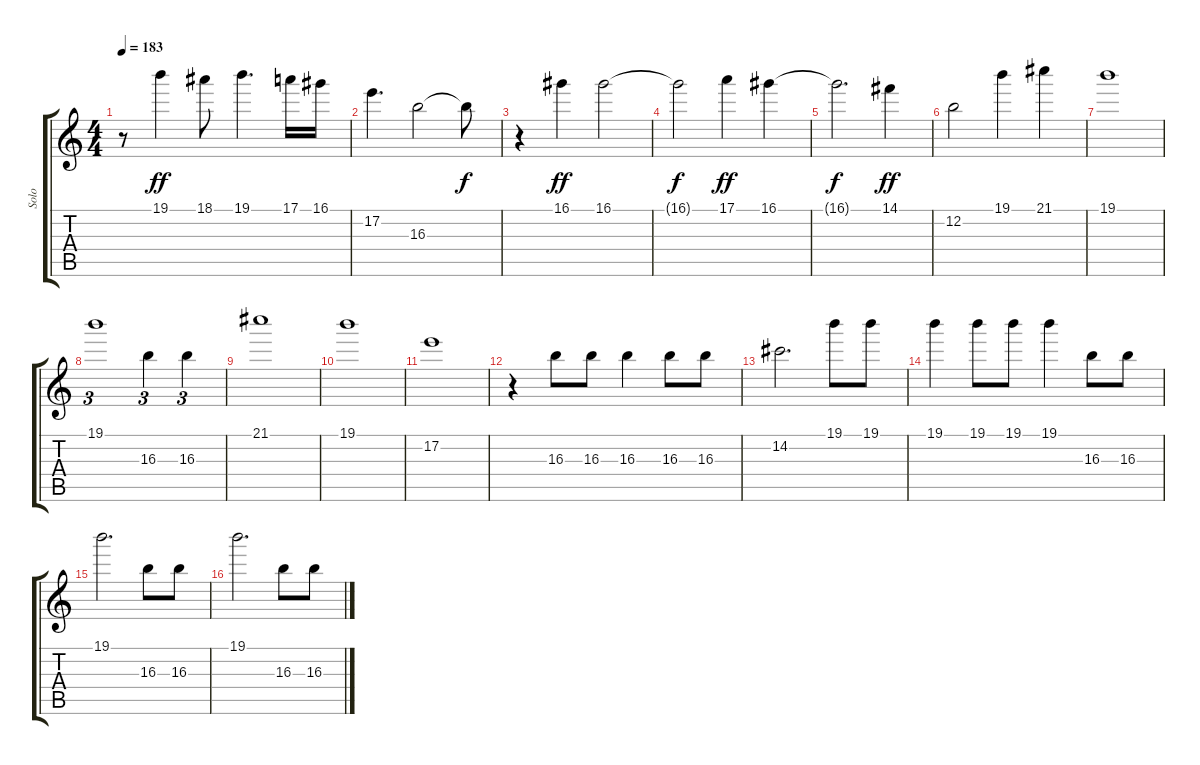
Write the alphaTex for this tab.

\track ("Solo" "Solo") {instrument overdrivenguitar}
\staff {score tabs}
\tuning (E4 B3 G3 D3 A2 E2) {hide}
\ts (4 4)
\tempo 183
\clef g2
\ks c
r.8{dy ff} 19.1.4 18.1.8 19.1.4{d} 17.1.16 16.1.16 |
17.2.4{d} 16.3.2 16.3{t}.8{dy f} |
r.4 16.1.4{dy ff} 16.1.2 |
16.1{t}.2{dy f} 17.1.4{dy ff} 16.1.4 |
16.1{t}.2{d dy f} 14.1.4{dy ff} |
12.2.2 19.1.4 21.1.4 |
19.1.1 |
19.1.1{tu (3 2)} 16.3.4{tu (3 2)} 16.3.4{tu (3 2)} |
21.1.1 |
19.1.1 |
17.2.1 |
r.4 16.3.8 16.3.8 16.3.4 16.3.8 16.3.8 |
14.2.2{d} 19.1.8 19.1.8 |
19.1.4 19.1.8 19.1.8 19.1.4 16.3.8 16.3.8 |
19.1.2{d} 16.3.8 16.3.8 |
19.1.2{d} 16.3.8 16.3.8
